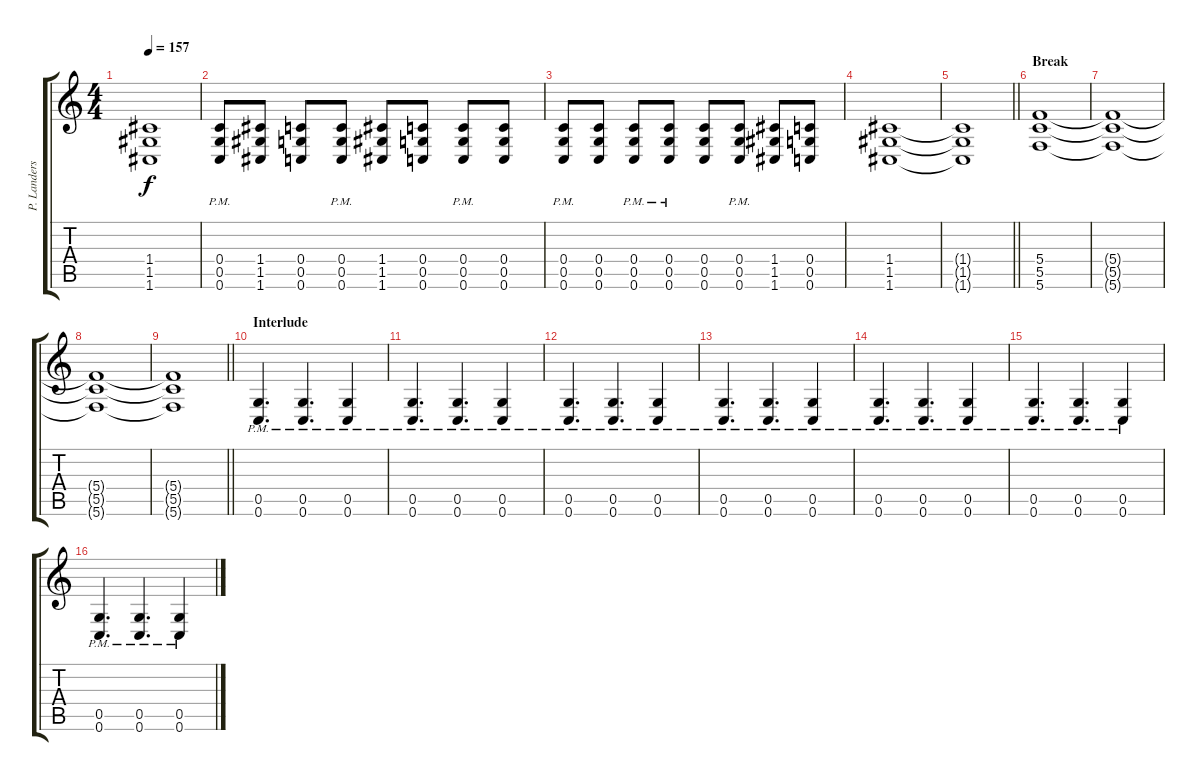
\track ("P. Landers" "P. Landers") {instrument overdrivenguitar}
\staff {score tabs}
\tuning (D4 A3 F3 C3 G2 C2) {hide}
\ts (4 4)
\tempo 157
\clef g2
\ks c
(1.4{t} 1.5{t} 1.6{t}).1{dy f} |
(0.4{pm} 0.5{pm} 0.6{pm}).8 (1.4 1.5 1.6).8 (0.4 0.5 0.6).8 (0.4{pm} 0.5{pm} 0.6{pm}).8 (1.4 1.5 1.6).8 (0.4 0.5 0.6).8 (0.4{pm} 0.5{pm} 0.6{pm}).8 (0.4 0.5 0.6).8 |
(0.4{pm} 0.5{pm} 0.6{pm}).8 (0.4 0.5 0.6).8 (0.4{pm} 0.5{pm} 0.6{pm}).8 (0.4{pm} 0.5{pm} 0.6{pm}).8 (0.4 0.5 0.6).8 (0.4{pm} 0.5{pm} 0.6{pm}).8 (1.4 1.5 1.6).8 (0.4 0.5 0.6).8 |
(1.4 1.5 1.6).1 |
\barLineRight lightlight
(1.4{t} 1.5{t} 1.6{t}).1 |
\section ("" "Break")
(5.4 5.5 5.6).1 |
(5.4{t} 5.5{t} 5.6{t}).1 |
(5.4{t} 5.5{t} 5.6{t}).1 |
\barLineRight lightlight
(5.4{t} 5.5{t} 5.6{t}).1 |
\section ("" "Interlude")
(0.5{pm} 0.6{pm}).4{d volume 6} (0.5{pm} 0.6{pm}).4{d} (0.5{pm} 0.6{pm}).4 |
(0.5{pm} 0.6{pm}).4{d} (0.5{pm} 0.6{pm}).4{d} (0.5{pm} 0.6{pm}).4 |
(0.5{pm} 0.6{pm}).4{d} (0.5{pm} 0.6{pm}).4{d} (0.5{pm} 0.6{pm}).4 |
(0.5{pm} 0.6{pm}).4{d} (0.5{pm} 0.6{pm}).4{d} (0.5{pm} 0.6{pm}).4 |
(0.5{pm} 0.6{pm}).4{d} (0.5{pm} 0.6{pm}).4{d} (0.5{pm} 0.6{pm}).4 |
(0.5{pm} 0.6{pm}).4{d} (0.5{pm} 0.6{pm}).4{d} (0.5{pm} 0.6{pm}).4 |
(0.5{pm} 0.6{pm}).4{d} (0.5{pm} 0.6{pm}).4{d} (0.5{pm} 0.6{pm}).4
